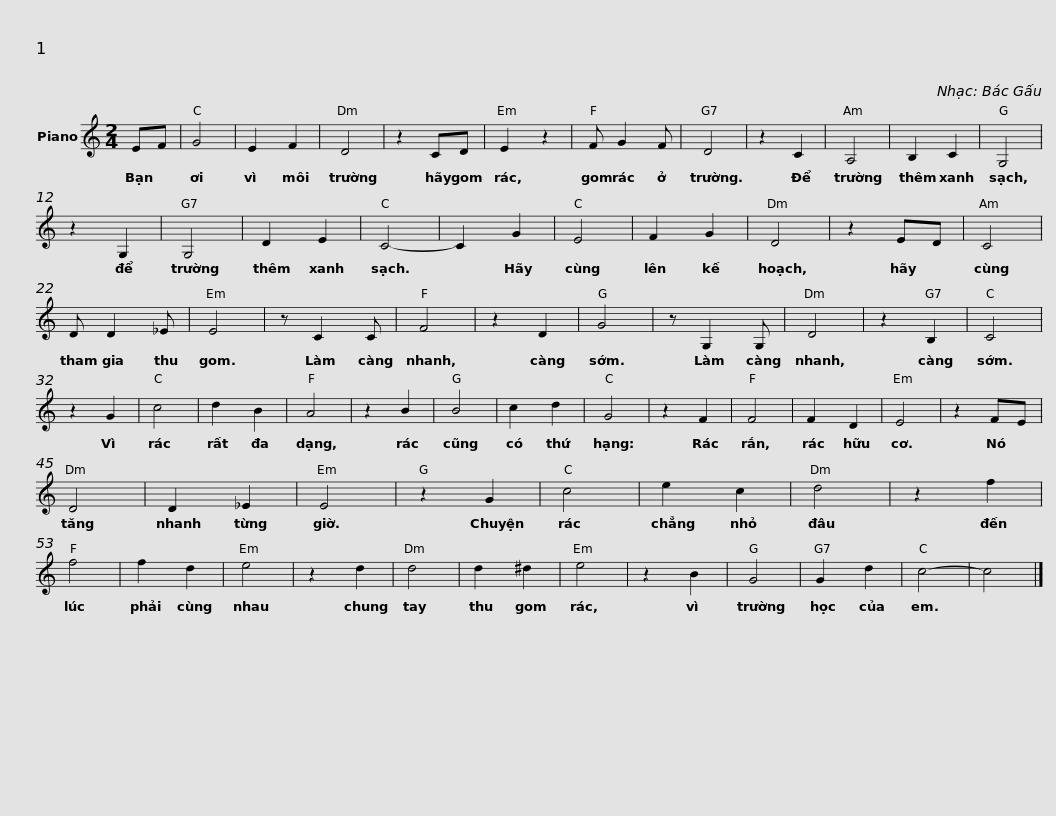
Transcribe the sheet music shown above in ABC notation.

X:1
L:1/8
M:2/4
I:linebreak $
K:C
V:1 treble
V:1
 EF | G4 | E2 F2 | D4 | z2 CD | %5
 E2 z2 | F G2 F | D4 | z2 C2 | A,4 |$ %10
 B,2 C2 | G,4 | z2 G,2 | G,4 | D2 E2 | %15
 C4- | C2 G2 | E4 | F2 G2 | D4 |$ %20
 z2 ED | C4 | D D2 _E | E4 | z C2 C | %25
 F4 | z2 D2 | G4 | z G,2 G, |$ D4 | %30
 z2 B,2 | C4 | z2 G2 | c4 | d2 B2 | %35
 A4 | z2 B2 | B4 | c2 d2 | G4 | %40
 z2 F2 |$ F4 | F2 D2 | E4 | z2 FE | %45
 D4 | D2 _E2 | E4 | z2 G2 | c4 | %50
 e2 c2 | d4 |$ z2 f2 | f4 | f2 d2 | %55
 e4 | z2 d2 | d4 | d2 ^d2 | e4 | %60
 z2 B2 | G4 | G2 d2 |$ c4- | c4 |] %65
